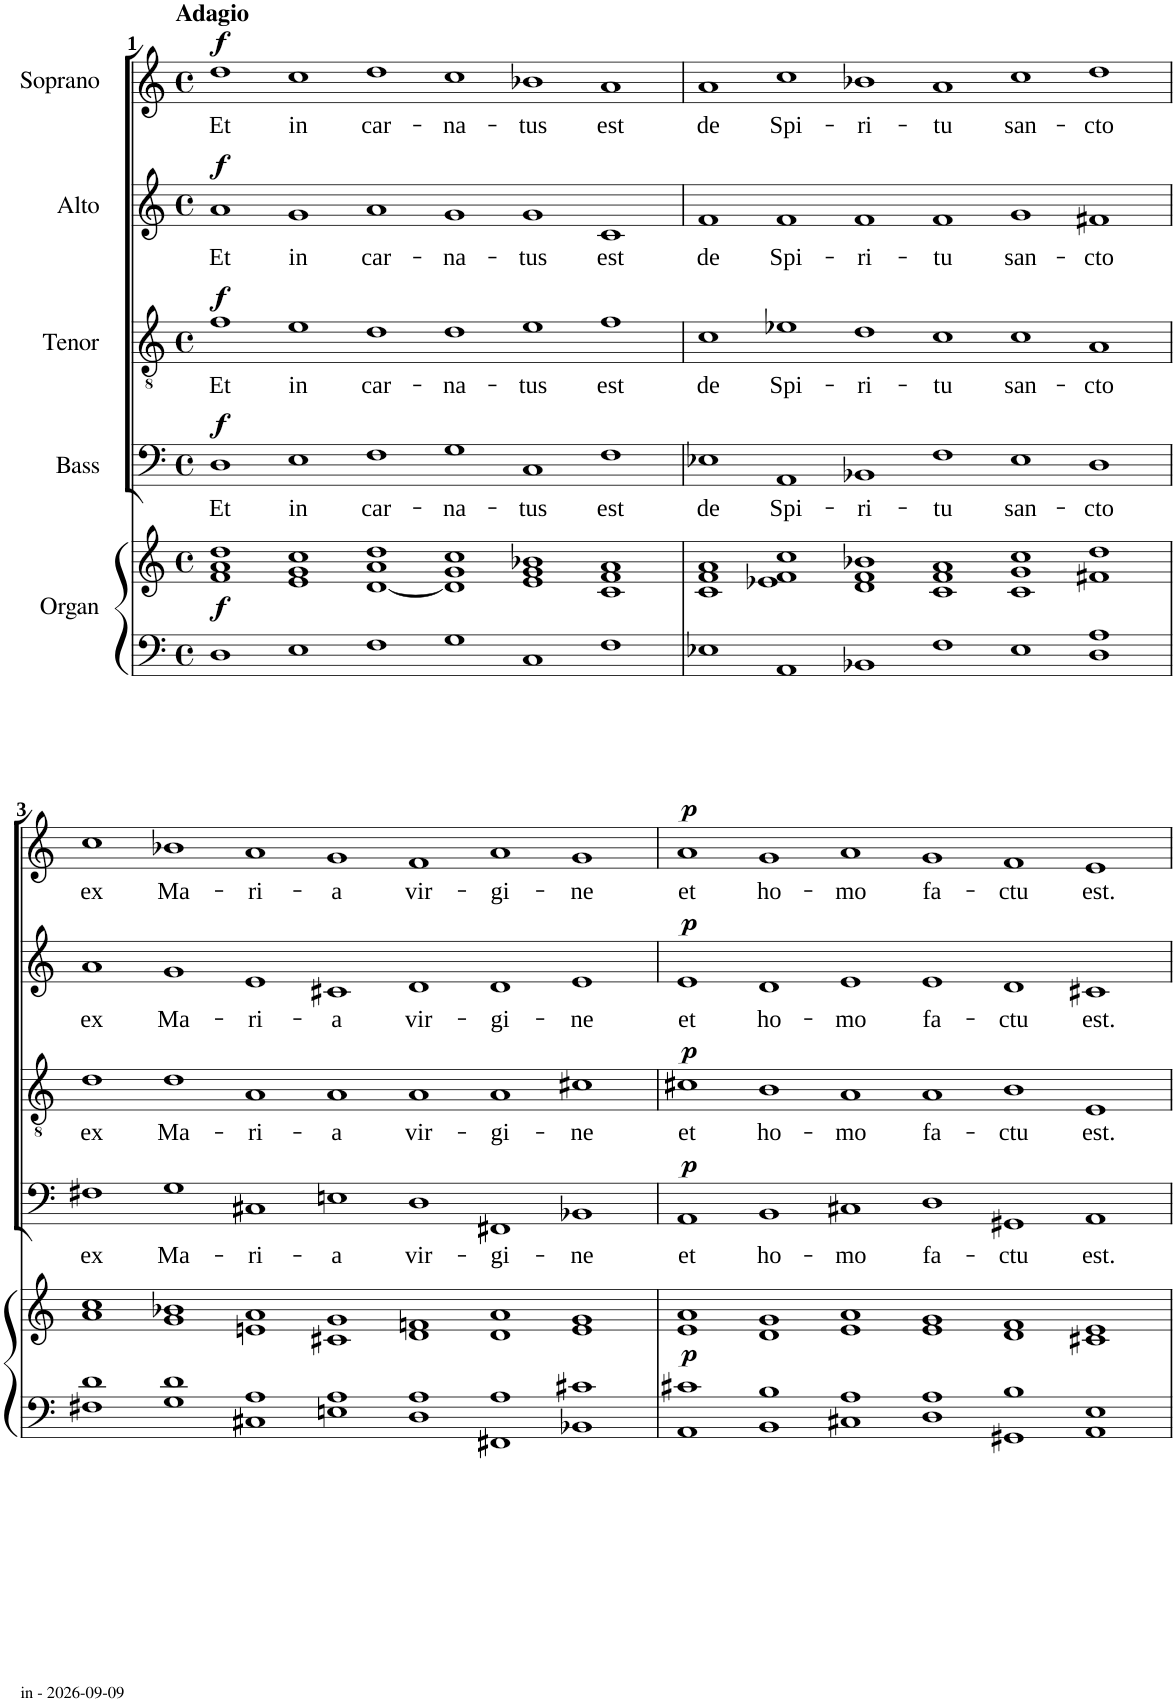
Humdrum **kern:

**kern	**kern	**dynam	**kern	**text	**dynam	**kern	**text	**dynam	**kern	**text	**dynam	**kern	**text	**dynam
*part5	*part5	*part5	*part4	*part4	*part4	*part3	*part3	*part3	*part2	*part2	*part2	*part1	*part1	*part1
*staff6	*staff5	*staff5/6	*staff4	*staff4	*staff4	*staff3	*staff3	*staff3	*staff2	*staff2	*staff2	*staff1	*staff1	*staff1
*I"Organ	*	*	*I"Bass	*	*	*I"Tenor	*	*	*I"Alto	*	*	*I"Soprano	*	*
*clefF4	*clefG2	*	*clefF4	*	*	*clefGv2	*	*	*clefG2	*	*	*clefG2	*	*
*k[]	*k[]	*	*k[]	*	*	*k[]	*	*	*k[]	*	*	*k[]	*	*
*M9/1	*M9/1	*	*M9/1	*	*	*M9/1	*	*	*M9/1	*	*	*M9/1	*	*
*met(c)	*met(c)	*	*met(c)	*	*	*met(c)	*	*	*met(c)	*	*	*met(c)	*	*
=1	=1	=1	=1	=1	=1	=1	=1	=1	=1	=1	=1	=1	=1	=1
!	!	!	!	!	!	!	!	!	!	!	!	!LO:TX:a:B:t=Adagio	!	!
!	!	!LO:DY:b	!	!LO:LY:b	!LO:DY:a	!	!LO:LY:b	!LO:DY:a	!	!LO:LY:b	!LO:DY:a	!	!LO:LY:b	!LO:DY:a
1D	1f 1a 1dd	f	1D	Et	f	1f	Et	f	1a	Et	f	1dd	Et	f
!	!	!	!	!LO:LY:b	!	!	!LO:LY:b	!	!	!LO:LY:b	!	!	!LO:LY:b	!
1E	1e 1g 1cc	.	1E	in	.	1e	in	.	1g	in	.	1cc	in	.
!	!	!	!	!LO:LY:b	!	!	!LO:LY:b	!	!	!LO:LY:b	!	!	!LO:LY:b	!
1F	[1d 1a 1dd	.	1F	car-	.	1d	car-	.	1a	car-	.	1dd	car-	.
!	!	!	!	!LO:LY:b	!	!	!LO:LY:b	!	!	!LO:LY:b	!	!	!LO:LY:b	!
1G	1d] 1g 1cc	.	1G	-na-	.	1d	-na-	.	1g	-na-	.	1cc	-na-	.
!	!	!	!	!LO:LY:b	!	!	!LO:LY:b	!	!	!LO:LY:b	!	!	!LO:LY:b	!
1C	1e 1g 1b-X	.	1C	-tus	.	1e	-tus	.	1g	-tus	.	1b-X	-tus	.
!	!	!	!	!LO:LY:b	!	!	!LO:LY:b	!	!	!LO:LY:b	!	!	!LO:LY:b	!
1F	1c 1f 1a	.	1F	est	.	1f	est	.	1c	est	.	1a	est	.
=2	=2	=2	=2	=2	=2	=2	=2	=2	=2	=2	=2	=2	=2	=2
!	!	!	!	!LO:LY:b	!	!	!LO:LY:b	!	!	!LO:LY:b	!	!	!LO:LY:b	!
1E-X	1c 1f 1a	.	1E-X	de	.	1c	de	.	1f	de	.	1a	de	.
!	!	!	!	!LO:LY:b	!	!	!LO:LY:b	!	!	!LO:LY:b	!	!	!LO:LY:b	!
1AA	1e-X 1f 1cc	.	1AA	Spi-	.	1e-X	Spi-	.	1f	Spi-	.	1cc	Spi-	.
!	!	!	!	!LO:LY:b	!	!	!LO:LY:b	!	!	!LO:LY:b	!	!	!LO:LY:b	!
1BB-X	1d 1f 1b-X	.	1BB-X	-ri-	.	1d	-ri-	.	1f	-ri-	.	1b-X	-ri-	.
!	!	!	!	!LO:LY:b	!	!	!LO:LY:b	!	!	!LO:LY:b	!	!	!LO:LY:b	!
1F	1c 1f 1a	.	1F	-tu	.	1c	-tu	.	1f	-tu	.	1a	-tu	.
!	!	!	!	!LO:LY:b	!	!	!LO:LY:b	!	!	!LO:LY:b	!	!	!LO:LY:b	!
1E-	1c 1g 1cc	.	1E-	san-	.	1c	san-	.	1g	san-	.	1cc	san-	.
!	!	!	!	!LO:LY:b	!	!	!LO:LY:b	!	!	!LO:LY:b	!	!	!LO:LY:b	!
1D 1A	1f#X 1dd	.	1D	-cto	.	1A	-cto	.	1f#X	-cto	.	1dd	-cto	.
!!LO:LB:g=z
=3	=3	=3	=3	=3	=3	=3	=3	=3	=3	=3	=3	=3	=3	=3
!	!	!	!	!LO:LY:b	!	!	!LO:LY:b	!	!	!LO:LY:b	!	!	!LO:LY:b	!
1F#X 1d	1a 1cc	.	1F#X	ex	.	1d	ex	.	1a	ex	.	1cc	ex	.
!	!	!	!	!LO:LY:b	!	!	!LO:LY:b	!	!	!LO:LY:b	!	!	!LO:LY:b	!
1G 1d	1g 1b-X	.	1G	Ma-	.	1d	Ma-	.	1g	Ma-	.	1b-X	Ma-	.
!	!	!	!	!LO:LY:b	!	!	!LO:LY:b	!	!	!LO:LY:b	!	!	!LO:LY:b	!
1C#X 1A	1en 1a	.	1C#X	-ri-	.	1A	-ri-	.	1e	-ri-	.	1a	-ri-	.
!	!	!	!	!LO:LY:b	!	!	!LO:LY:b	!	!	!LO:LY:b	!	!	!LO:LY:b	!
1En 1A	1c#X 1g	.	1En	-a	.	1A	-a	.	1c#X	-a	.	1g	-a	.
!	!	!	!	!LO:LY:b	!	!	!LO:LY:b	!	!	!LO:LY:b	!	!	!LO:LY:b	!
1D 1A	1d 1fn	.	1D	vir-	.	1A	vir-	.	1d	vir-	.	1f	vir-	.
!	!	!	!	!LO:LY:b	!	!	!LO:LY:b	!	!	!LO:LY:b	!	!	!LO:LY:b	!
1FF#X 1A	1d 1a	.	1FF#X	gi-	.	1A	-gi-	.	1d	-gi-	.	1a	-gi-	.
!	!	!	!	!LO:LY:b	!	!	!LO:LY:b	!	!	!LO:LY:b	!	!	!LO:LY:b	!
1BB-X 1c#X	1e 1g	.	1BB-X	-ne	.	1c#X	-ne	.	1e	-ne	.	1g	-ne	.
=4	=4	=4	=4	=4	=4	=4	=4	=4	=4	=4	=4	=4	=4	=4
!	!	!LO:DY:b	!	!LO:LY:b	!LO:DY:a	!	!LO:LY:b	!LO:DY:a	!	!LO:LY:b	!LO:DY:a	!	!LO:LY:b	!LO:DY:a
1AA 1c#X	1e 1a	p	1AA	et	p	1c#X	et	p	1e	et	p	1a	et	p
!	!	!	!	!LO:LY:b	!	!	!LO:LY:b	!	!	!LO:LY:b	!	!	!LO:LY:b	!
1BB 1B	1d 1g	.	1BB	ho-	.	1B	ho-	.	1d	ho-	.	1g	ho-	.
!	!	!	!	!LO:LY:b	!	!	!LO:LY:b	!	!	!LO:LY:b	!	!	!LO:LY:b	!
1C#X 1A	1e 1a	.	1C#X	-mo	.	1A	-mo	.	1e	-mo	.	1a	-mo	.
!	!	!	!	!LO:LY:b	!	!	!LO:LY:b	!	!	!LO:LY:b	!	!	!LO:LY:b	!
1D 1A	1e 1g	.	1D	fa-	.	1A	fa-	.	1e	fa-	.	1g	fa-	.
!	!	!	!	!LO:LY:b	!	!	!LO:LY:b	!	!	!LO:LY:b	!	!	!LO:LY:b	!
1GG#X 1B	1d 1f	.	1GG#X	-ctu	.	1B	-ctu	.	1d	-ctu	.	1f	-ctu	.
!	!	!	!	!LO:LY:b	!	!	!LO:LY:b	!	!	!LO:LY:b	!	!	!LO:LY:b	!
1AA 1E	1c#X 1e	.	1AA	est.	.	1E	est.	.	1c#X	est.	.	1e	est.	.
=	=	=	=	=	=	=	=	=	=	=	=	=	=	=
*-	*-	*-	*-	*-	*-	*-	*-	*-	*-	*-	*-	*-	*-	*-
